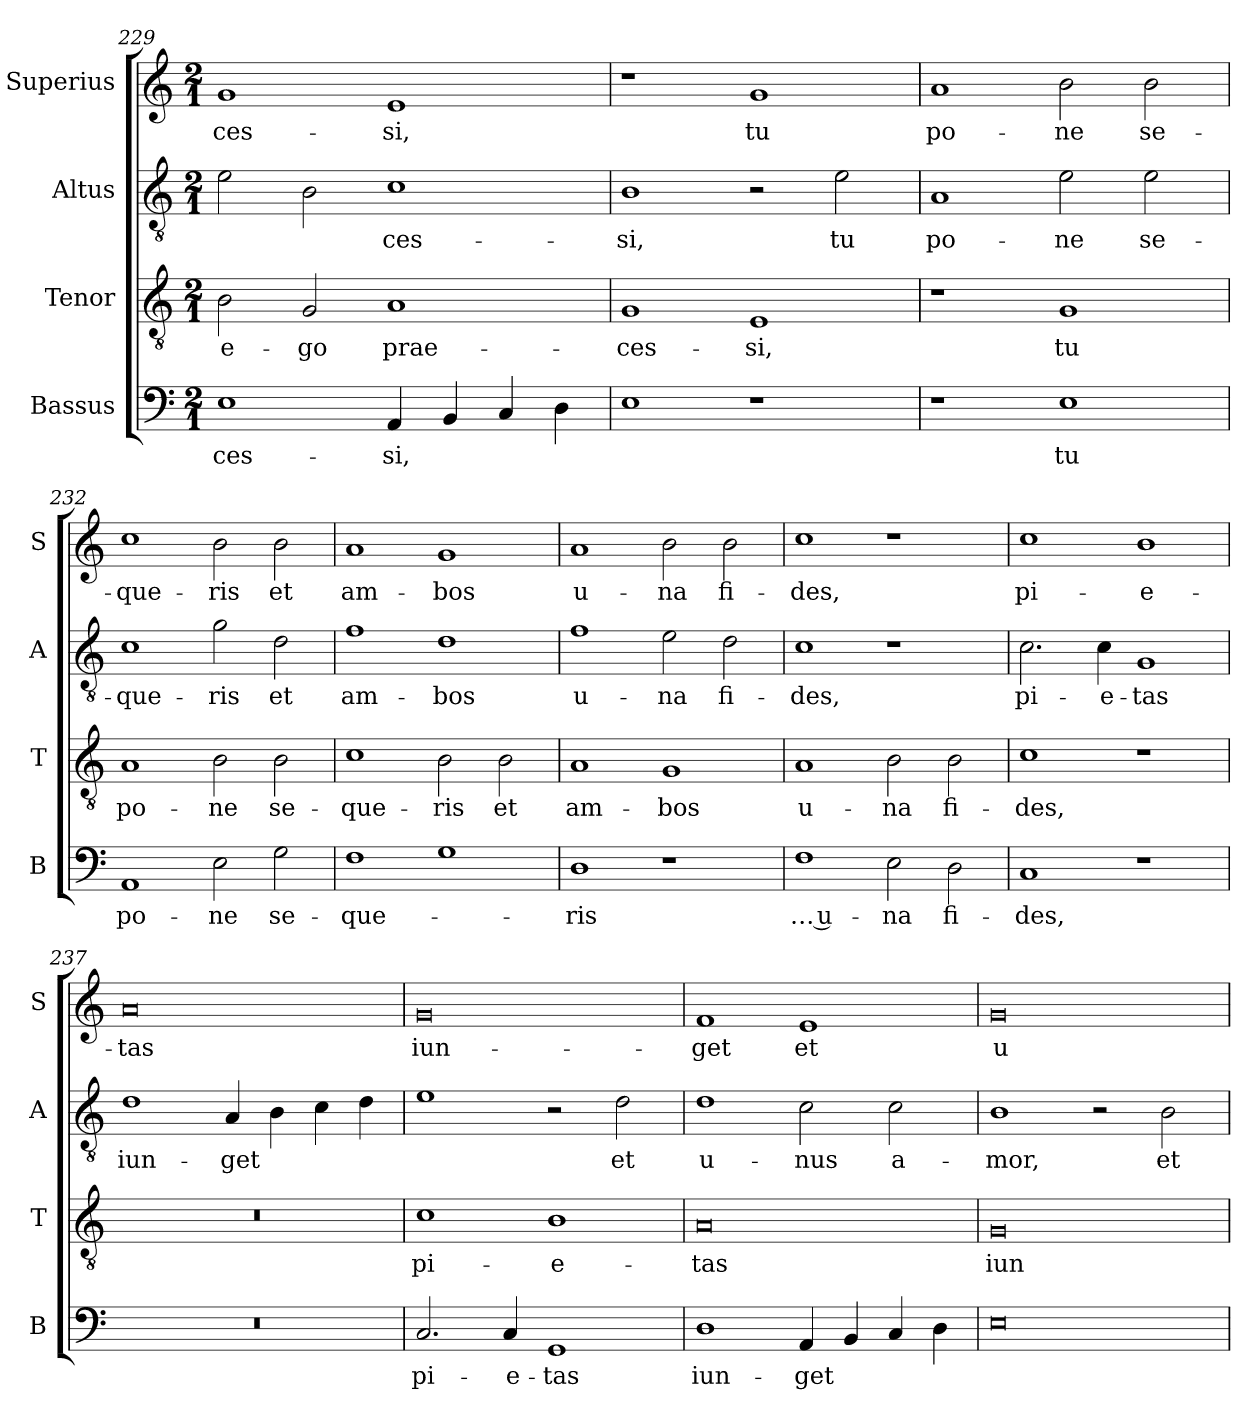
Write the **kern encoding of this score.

**kern	**text	**kern	**text	**kern	**text	**kern	**text
*part4	*part4	*part3	*part3	*part2	*part2	*part1	*part1
*staff4	*staff4	*staff3	*staff3	*staff2	*staff2	*staff1	*staff1
*I"Bassus	*	*I"Tenor	*	*I"Altus	*	*I"Superius	*
*I'B	*	*I'T	*	*I'A	*	*I'S	*
*clefF4	*	*clefGv2	*	*clefGv2	*	*clefG2	*
*k[]	*	*k[]	*	*k[]	*	*k[]	*
*M2/1	*	*M2/1	*	*M2/1	*	*M2/1	*
=229	=229	=229	=229	=229	=229	=229	=229
1E	-ces-	2B	e-	2e	.	1g	-ces-
.	.	2G	-go	2B	.	.	.
4AA	-si,	1A	prae-	1c	-ces-	1e	-si,
4BB	.	.	.	.	.	.	.
4C	.	.	.	.	.	.	.
4D	.	.	.	.	.	.	.
=230	=230	=230	=230	=230	=230	=230	=230
1E	.	1G	-ces-	1B	-si,	1r	.
1r	.	1E	-si,	2r	.	1g	tu
.	.	.	.	2e	tu	.	.
=231	=231	=231	=231	=231	=231	=231	=231
1r	.	1r	.	1A	po-	1a	po-
1E	tu	1G	tu	2e	-ne	2b	-ne
.	.	.	.	2e	se-	2b	se-
=232	=232	=232	=232	=232	=232	=232	=232
1AA	po-	1A	po-	1c	-que-	1cc	-que-
2E	-ne	2B	-ne	2g	-ris	2b	-ris
2G	se-	2B	se-	2d	et	2b	et
=233	=233	=233	=233	=233	=233	=233	=233
1F	-que-	1c	-que-	1f	am-	1a	am-
1G	.	2B	-ris	1d	-bos	1g	-bos
.	.	2B	et	.	.	.	.
=234	=234	=234	=234	=234	=234	=234	=234
1D	-ris	1A	am-	1f	u-	1a	u-
1r	.	1G	-bos	2e	-na	2b	-na
.	.	.	.	2d	fi-	2b	fi-
=235	=235	=235	=235	=235	=235	=235	=235
1F	… u-	1A	u-	1c	-des,	1cc	-des,
2E	-na	2B	-na	1r	.	1r	.
2D	fi-	2B	fi-	.	.	.	.
=236	=236	=236	=236	=236	=236	=236	=236
1C	-des,	1c	-des,	2.c	pi-	1cc	pi-
.	.	.	.	4c	-e-	.	.
1r	.	1r	.	1G	-tas	1b	-e-
=237	=237	=237	=237	=237	=237	=237	=237
0r	.	0r	.	1d	iun-	0a	-tas
.	.	.	.	4A	-get	.	.
.	.	.	.	4B	.	.	.
.	.	.	.	4c	.	.	.
.	.	.	.	4d	.	.	.
=238	=238	=238	=238	=238	=238	=238	=238
2.C	pi-	1c	pi-	1e	.	0g	iun-
4C	-e-	.	.	.	.	.	.
1GG	-tas	1B	-e-	2r	.	.	.
.	.	.	.	2d	et	.	.
=239	=239	=239	=239	=239	=239	=239	=239
1D	iun-	0A	-tas	1d	u-	1f	-get
4AA	-get	.	.	2c	-nus	1e	et
4BB	.	.	.	.	.	.	.
4C	.	.	.	2c	a-	.	.
4D	.	.	.	.	.	.	.
=240	=240	=240	=240	=240	=240	=240	=240
0E	.	0G	iun-	1B	-mor,	0g	u-
.	.	.	.	2r	.	.	.
.	.	.	.	2B	et	.	.
=	=	=	=	=	=	=	=
*-	*-	*-	*-	*-	*-	*-	*-
